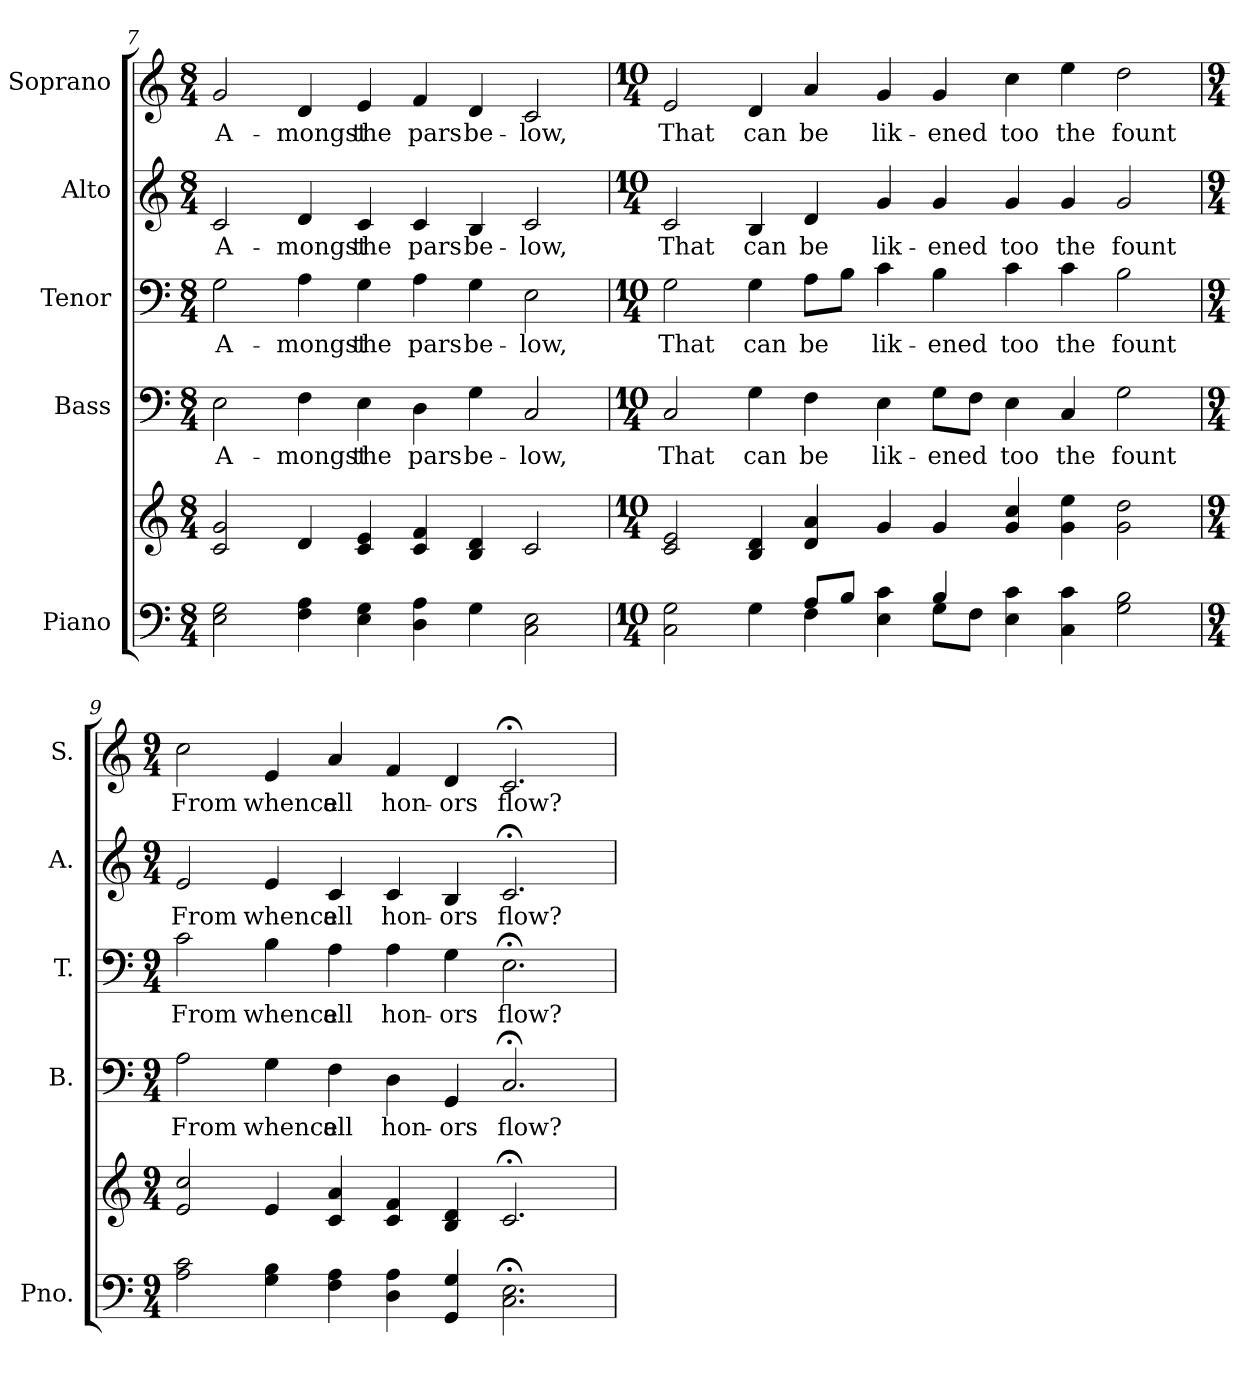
**kern	**kern	**kern	**text	**kern	**text	**kern	**text	**kern	**text
*part5	*part5	*part4	*part4	*part3	*part3	*part2	*part2	*part1	*part1
*staff6	*staff5	*staff4	*staff4	*staff3	*staff3	*staff2	*staff2	*staff1	*staff1
*I"Piano	*	*I"Bass	*	*I"Tenor	*	*I"Alto	*	*I"Soprano	*
*I'Pno.	*	*I'B.	*	*I'T.	*	*I'A.	*	*I'S.	*
!!LO:LB:g=z
*clefF4	*clefG2	*clefF4	*	*clefF4	*	*clefG2	*	*clefG2	*
*k[]	*k[]	*k[]	*	*k[]	*	*k[]	*	*k[]	*
*C:	*C:	*C:	*	*C:	*	*C:	*	*C:	*
*M8/4	*M8/4	*M8/4	*	*M8/4	*	*M8/4	*	*M8/4	*
=7	=7	=7	=7	=7	=7	=7	=7	=7	=7
!	!	!	!LO:LY:b:color=#000000	!	!	!	!	!	!
!	!	!	!	!	!LO:LY:b:color=#000000	!	!	!	!
!	!	!	!	!	!	!	!LO:LY:b:color=#000000	!	!
!	!	!	!	!	!	!	!	!	!LO:LY:b:color=#000000
2Ei\ 2Gi	2ci/ 2gi	2Ei\	A-	2Gi\	A-	2ci/	A-	2gi/	A-
!	!	!	!LO:LY:b:color=#000000	!	!	!	!	!	!
!	!	!	!	!	!LO:LY:b:color=#000000	!	!	!	!
!	!	!	!	!	!	!	!LO:LY:b:color=#000000	!	!
!	!	!	!	!	!	!	!	!	!LO:LY:b:color=#000000
4Fi\ 4Ai	4di/	4Fi\	-mongst	4Ai\	-mongst	4di/	-mongst	4di/	-mongst
!	!	!	!LO:LY:b:color=#000000	!	!	!	!	!	!
!	!	!	!	!	!LO:LY:b:color=#000000	!	!	!	!
!	!	!	!	!	!	!	!LO:LY:b:color=#000000	!	!
!	!	!	!	!	!	!	!	!	!LO:LY:b:color=#000000
4Ei\ 4Gi	4ci/ 4ei	4Ei\	the	4Gi\	the	4ci/	the	4ei/	the
!	!	!	!LO:LY:b:color=#000000	!	!	!	!	!	!
!	!	!	!	!	!LO:LY:b:color=#000000	!	!	!	!
!	!	!	!	!	!	!	!LO:LY:b:color=#000000	!	!
!	!	!	!	!	!	!	!	!	!LO:LY:b:color=#000000
4Di\ 4Ai	4ci/ 4fi	4Di\	pars	4Ai\	pars	4ci/	pars	4fi/	pars
!	!	!	!LO:LY:b:color=#000000	!	!	!	!	!	!
!	!	!	!	!	!LO:LY:b:color=#000000	!	!	!	!
!	!	!	!	!	!	!	!LO:LY:b:color=#000000	!	!
!	!	!	!	!	!	!	!	!	!LO:LY:b:color=#000000
4Gi\	4Bi/ 4di	4Gi\	be-	4Gi\	be-	4Bi/	be-	4di/	be-
!	!	!	!LO:LY:b:color=#000000	!	!	!	!	!	!
!	!	!	!	!	!LO:LY:b:color=#000000	!	!	!	!
!	!	!	!	!	!	!	!LO:LY:b:color=#000000	!	!
!	!	!	!	!	!	!	!	!	!LO:LY:b:color=#000000
2Ci\ 2Ei	2ci/	2Ci/	-low,	2Ei\	-low,	2ci/	-low,	2ci/	-low,
=8	=8	=8	=8	=8	=8	=8	=8	=8	=8
*M10/4	*M10/4	*M10/4	*	*M10/4	*	*M10/4	*	*M10/4	*
*^	*	*	*	*	*	*	*	*	*
!	!	!	!	!LO:LY:b:color=#000000	!	!	!	!	!	!
!	!	!	!	!	!	!LO:LY:b:color=#000000	!	!	!	!
!	!	!	!	!	!	!	!	!LO:LY:b:color=#000000	!	!
!	!	!	!	!	!	!	!	!	!	!LO:LY:b:color=#000000
2Ci\ 2Gi	2ryy	2ci/ 2ei	2Ci/	That	2Gi\	That	2ci/	That	2ei/	That
!	!	!	!	!LO:LY:b:color=#000000	!	!	!	!	!	!
!	!	!	!	!	!	!LO:LY:b:color=#000000	!	!	!	!
!	!	!	!	!	!	!	!	!LO:LY:b:color=#000000	!	!
!	!	!	!	!	!	!	!	!	!	!LO:LY:b:color=#000000
4Gi\	4ryy	4Bi/ 4di	4Gi\	can	4Gi\	can	4Bi/	can	4di/	can
!	!	!	!	!LO:LY:b:color=#000000	!	!	!	!	!	!
!	!	!	!	!	!	!LO:LY:b:color=#000000	!	!	!	!
!	!	!	!	!	!	!	!	!LO:LY:b:color=#000000	!	!
!	!	!	!	!	!	!	!	!	!	!LO:LY:b:color=#000000
8Ai/L	4Fi\	4di/ 4ai	4Fi\	be	8Ai\L	be	4di/	be	4ai/	be
8Bi/J	.	.	.	.	8Bi\J	.	.	.	.	.
!	!	!	!	!LO:LY:b:color=#000000	!	!	!	!	!	!
!	!	!	!	!	!	!LO:LY:b:color=#000000	!	!	!	!
!	!	!	!	!	!	!	!	!LO:LY:b:color=#000000	!	!
!	!	!	!	!	!	!	!	!	!	!LO:LY:b:color=#000000
4Ei\ 4ci	4ryy	4gi/	4Ei\	lik-	4ci\	lik-	4gi/	lik-	4gi/	lik-
!	!	!	!	!LO:LY:b:color=#000000	!	!	!	!	!	!
!	!	!	!	!	!	!LO:LY:b:color=#000000	!	!	!	!
!	!	!	!	!	!	!	!	!LO:LY:b:color=#000000	!	!
!	!	!	!	!	!	!	!	!	!	!LO:LY:b:color=#000000
4Bi/	8Gi\L	4gi/	8Gi\L	-ened	4Bi\	-ened	4gi/	-ened	4gi/	-ened
.	8Fi\J	.	8Fi\J	.	.	.	.	.	.	.
!	!	!	!	!LO:LY:b:color=#000000	!	!	!	!	!	!
!	!	!	!	!	!	!LO:LY:b:color=#000000	!	!	!	!
!	!	!	!	!	!	!	!	!LO:LY:b:color=#000000	!	!
!	!	!	!	!	!	!	!	!	!	!LO:LY:b:color=#000000
4Ei\ 4ci	2ryy	4gi/ 4cci	4Ei\	too	4ci\	too	4gi/	too	4cci\	too
!	!	!	!	!LO:LY:b:color=#000000	!	!	!	!	!	!
!	!	!	!	!	!	!LO:LY:b:color=#000000	!	!	!	!
!	!	!	!	!	!	!	!	!LO:LY:b:color=#000000	!	!
!	!	!	!	!	!	!	!	!	!	!LO:LY:b:color=#000000
4Ci\ 4ci	.	4gi\ 4eei	4Ci/	the	4ci\	the	4gi/	the	4eei\	the
!	!	!	!	!LO:LY:b:color=#000000	!	!	!	!	!	!
!	!	!	!	!	!	!LO:LY:b:color=#000000	!	!	!	!
!	!	!	!	!	!	!	!	!LO:LY:b:color=#000000	!	!
!	!	!	!	!	!	!	!	!	!	!LO:LY:b:color=#000000
2Gi\ 2Bi	2ryy	2gi\ 2ddi	2Gi\	fount	2Bi\	fount	2gi/	fount	2ddi\	fount
*v	*v	*	*	*	*	*	*	*	*	*
!!LO:PB:g=z
=9	=9	=9	=9	=9	=9	=9	=9	=9	=9
*M9/4	*M9/4	*M9/4	*	*M9/4	*	*M9/4	*	*M9/4	*
*^	*	*	*	*	*	*	*	*	*
!	!	!	!	!LO:LY:b:color=#000000	!	!	!	!	!	!
*v	*v	*	*	*	*	*	*	*	*	*
*^	*	*	*	*	*	*	*	*	*
!	!	!	!	!	!	!LO:LY:b:color=#000000	!	!	!	!
*v	*v	*	*	*	*	*	*	*	*	*
*^	*	*	*	*	*	*	*	*	*
!	!	!	!	!	!	!	!	!LO:LY:b:color=#000000	!	!
*v	*v	*	*	*	*	*	*	*	*	*
*^	*	*	*	*	*	*	*	*	*
!	!	!	!	!	!	!	!	!	!	!LO:LY:b:color=#000000
*v	*v	*	*	*	*	*	*	*	*	*
2Ai\ 2ci	2ei/ 2cci	2Ai\	From	2ci\	From	2ei/	From	2cci\	From
!	!	!	!LO:LY:b:color=#000000	!	!	!	!	!	!
!	!	!	!	!	!LO:LY:b:color=#000000	!	!	!	!
!	!	!	!	!	!	!	!LO:LY:b:color=#000000	!	!
!	!	!	!	!	!	!	!	!	!LO:LY:b:color=#000000
4Gi\ 4Bi	4ei/	4Gi\	whence	4Bi\	whence	4ei/	whence	4ei/	whence
!	!	!	!LO:LY:b:color=#000000	!	!	!	!	!	!
!	!	!	!	!	!LO:LY:b:color=#000000	!	!	!	!
!	!	!	!	!	!	!	!LO:LY:b:color=#000000	!	!
!	!	!	!	!	!	!	!	!	!LO:LY:b:color=#000000
4Fi\ 4Ai	4ci/ 4ai	4Fi\	all	4Ai\	all	4ci/	all	4ai/	all
!	!	!	!LO:LY:b:color=#000000	!	!	!	!	!	!
!	!	!	!	!	!LO:LY:b:color=#000000	!	!	!	!
!	!	!	!	!	!	!	!LO:LY:b:color=#000000	!	!
!	!	!	!	!	!	!	!	!	!LO:LY:b:color=#000000
4Di\ 4Ai	4ci/ 4fi	4Di\	hon-	4Ai\	hon-	4ci/	hon-	4fi/	hon-
!	!	!	!LO:LY:b:color=#000000	!	!	!	!	!	!
!	!	!	!	!	!LO:LY:b:color=#000000	!	!	!	!
!	!	!	!	!	!	!	!LO:LY:b:color=#000000	!	!
!	!	!	!	!	!	!	!	!	!LO:LY:b:color=#000000
4GGi/ 4Gi	4Bi/ 4di	4GGi/	-ors	4Gi\	-ors	4Bi/	-ors	4di/	-ors
!	!	!	!LO:LY:b:color=#000000	!	!	!	!	!	!
!	!	!	!	!	!LO:LY:b:color=#000000	!	!	!	!
!	!	!	!	!	!	!	!LO:LY:b:color=#000000	!	!
!	!	!	!	!	!	!	!	!	!LO:LY:b:color=#000000
2.Ci\; 2.Ei;	2.c;i/	2.C;i/	flow?	2.E;i\	flow?	2.c;i/	flow?	2.c;i/	flow?
=	=	=	=	=	=	=	=	=	=
*-	*-	*-	*-	*-	*-	*-	*-	*-	*-
